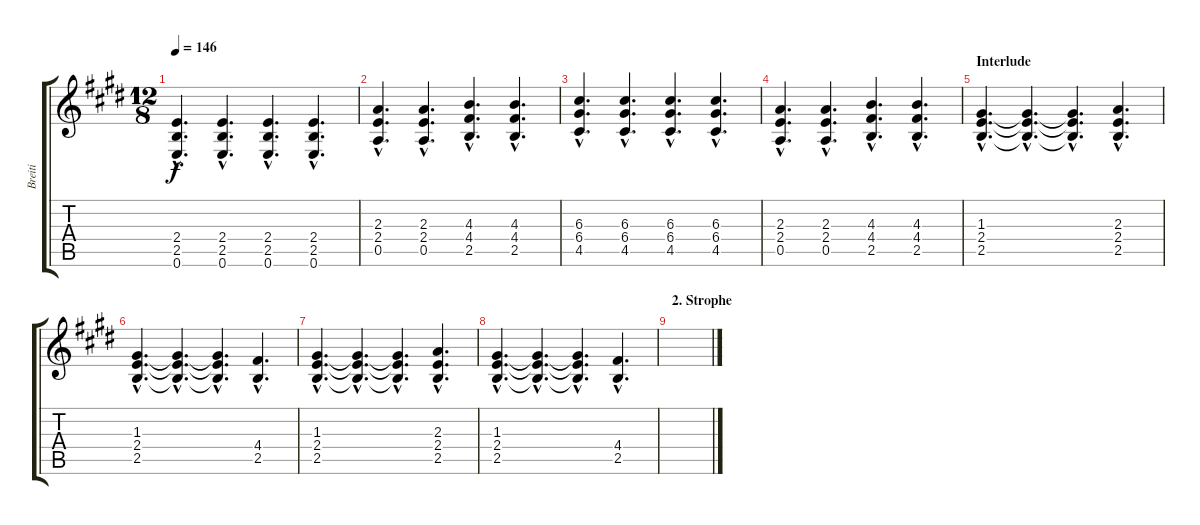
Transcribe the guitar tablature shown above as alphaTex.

\track ("Breiti" "Breiti") {instrument overdrivenguitar}
\staff {score tabs}
\tuning (E4 B3 G3 D3 A2 E2) {hide}
\ts (12 8)
\tempo 146
\clef g2
\ks e
(2.4{hac} 2.5{hac} 0.6{hac}).4{d dy f} (2.4{hac} 2.5{hac} 0.6{hac}).4{d} (2.4{hac} 2.5{hac} 0.6{hac}).4{d} (2.4{hac} 2.5{hac} 0.6{hac}).4{d} |
(2.3{hac} 2.4{hac} 0.5{hac}).4{d} (2.3{hac} 2.4{hac} 0.5{hac}).4{d} (4.3{hac} 4.4{hac} 2.5{hac}).4{d} (4.3{hac} 4.4{hac} 2.5{hac}).4{d} |
(6.3{hac} 6.4{hac} 4.5{hac}).4{d} (6.3{hac} 6.4{hac} 4.5{hac}).4{d} (6.3{hac} 6.4{hac} 4.5{hac}).4{d} (6.3{hac} 6.4{hac} 4.5{hac}).4{d} |
(2.3{hac} 2.4{hac} 0.5{hac}).4{d} (2.3{hac} 2.4{hac} 0.5{hac}).4{d} (4.3{hac} 4.4{hac} 2.5{hac}).4{d} (4.3{hac} 4.4{hac} 2.5{hac}).4{d} |
\section ("" "Interlude")
(1.3{hac} 2.4{hac} 2.5{hac}).4{d} (1.3{hac t} 2.4{hac t} 2.5{hac t}).4{d} (1.3{hac t} 2.4{hac t} 2.5{hac t}).4{d} (2.3{hac} 2.4{hac} 2.5{hac}).4{d} |
(1.3{hac} 2.4{hac} 2.5{hac}).4{d} (1.3{hac t} 2.4{hac t} 2.5{hac t}).4{d} (1.3{hac t} 2.4{hac t} 2.5{hac t}).4{d} (4.4{hac} 2.5{hac}).4{d} |
(1.3{hac} 2.4{hac} 2.5{hac}).4{d} (1.3{hac t} 2.4{hac t} 2.5{hac t}).4{d} (1.3{hac t} 2.4{hac t} 2.5{hac t}).4{d} (2.3{hac} 2.4{hac} 2.5{hac}).4{d} |
(1.3{hac} 2.4{hac} 2.5{hac}).4{d} (1.3{hac t} 2.4{hac t} 2.5{hac t}).4{d} (1.3{hac t} 2.4{hac t} 2.5{hac t}).4{d} (4.4{hac} 2.5{hac}).4{d} |
\section ("" "2. Strophe")
